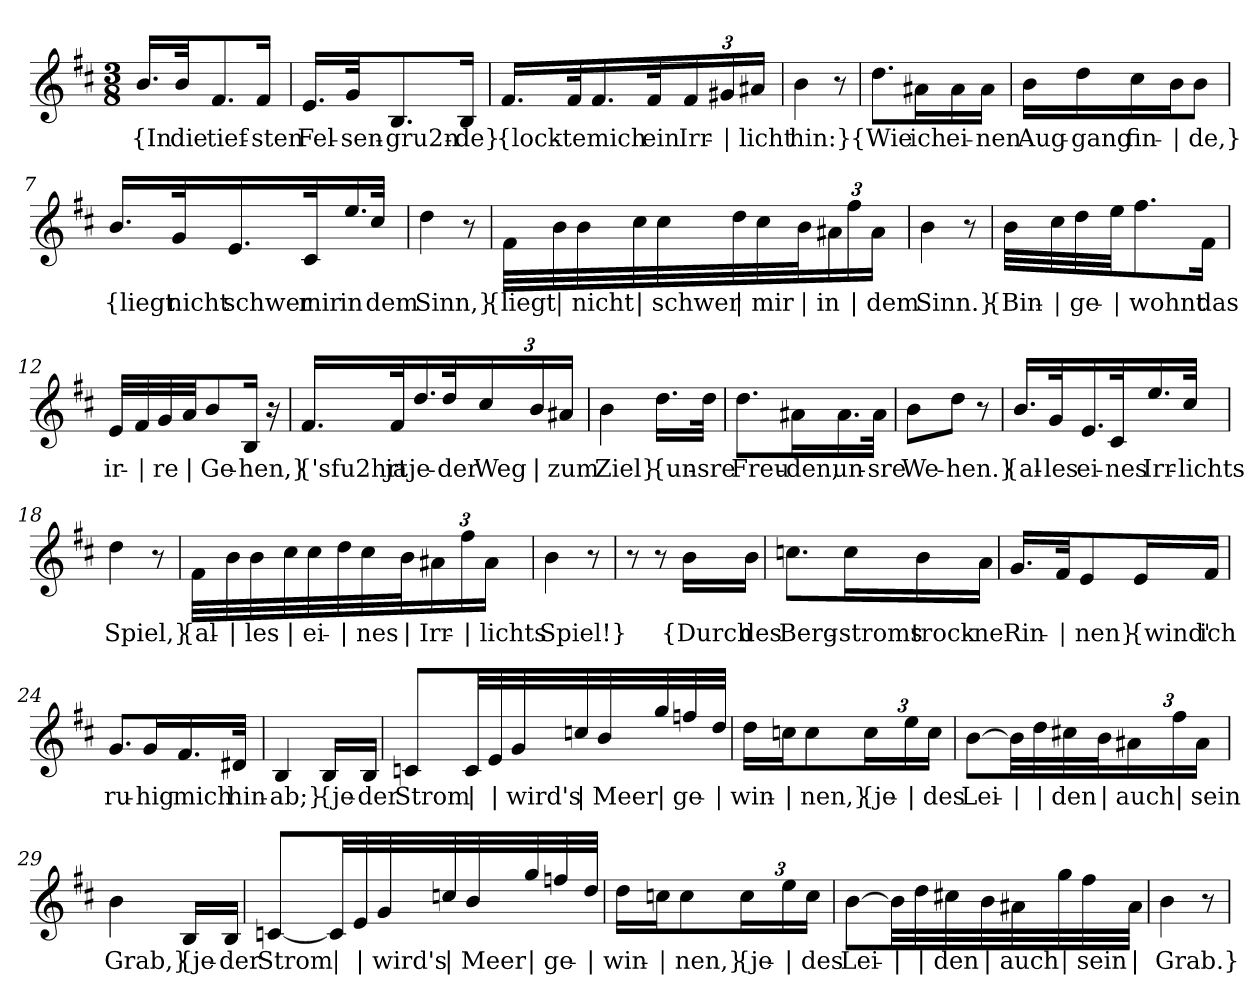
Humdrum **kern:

**kern	**text
*part1	*part1
*staff1	*staff1
*clefG2	*
*k[f#c#]	*
*M3/8	*
=1	=1
!	!LO:LY:b
16.b/LL	{In
!	!LO:LY:b
32b/JK	die
!	!LO:LY:b
8.f#/	tief-
!	!LO:LY:b
16f#/Jk	-sten
=2	=2
!	!LO:LY:b
16.e/LL	Fel-
!	!LO:LY:b
32g/JK	-sen-
!	!LO:LY:b
8.B/	-gru2n-
!	!LO:LY:b
16B/Jk	-de}
=3	=3
!	!LO:LY:b
16.f#/LL	{lock-
!	!LO:LY:b
32f#/K	-te
!	!LO:LY:b
16.f#/	mich
!	!LO:LY:b
32f#/K	ein
*Xbrackettup	*
!	!LO:LY:b
24f#/	Irr-
!	!LO:LY:b
24g#X/	|
!	!LO:LY:b
24a#X/JJ	-licht
=4	=4
!	!LO:LY:b
4b\	hin:}
8r	.
=5	=5
!	!LO:LY:b
8.dd\L	{Wie
!	!LO:LY:b
16a#X\L	ich
!	!LO:LY:b
16a#\	ei-
!	!LO:LY:b
16a#\JJ	-nen
!!LO:LB:g=z
=6	=6
!	!LO:LY:b
16b\LL	Aug-
!	!LO:LY:b
16dd\	-gang
!	!LO:LY:b
16cc#\	fin-
!	!LO:LY:b
16b\J	|
!	!LO:LY:b
8b\J	-de,}
=7	=7
!	!LO:LY:b
16.b/LL	{liegt
!	!LO:LY:b
32g/K	nicht
!	!LO:LY:b
16.e/	schwer
!	!LO:LY:b
32c#/K	mir
!	!LO:LY:b
16.ee/	in
!	!LO:LY:b
32cc#/JJk	dem
=8	=8
!	!LO:LY:b
4dd\	Sinn,}
8r	.
=9	=9
!	!LO:LY:b
32f#\LLL	{liegt
!	!LO:LY:b
32b\	|
!	!LO:LY:b
32b\	nicht
!	!LO:LY:b
32cc#\	|
!	!LO:LY:b
32cc#\	schwer
!	!LO:LY:b
32dd\	|
!	!LO:LY:b
32cc#\	mir
!	!LO:LY:b
32b\J	|
!	!LO:LY:b
24a#X\	in
!	!LO:LY:b
24ff#\	|
!	!LO:LY:b
24a#\JJ	dem
=10	=10
!	!LO:LY:b
4b\	Sinn.}
8r	.
!!LO:LB:g=z
=11	=11
!	!LO:LY:b
32b\LLL	{Bin-
!	!LO:LY:b
32cc#\	|
!	!LO:LY:b
32dd\	-ge-
!	!LO:LY:b
32ee\JJ	|
!	!LO:LY:b
8.ff#\	-wohnt
!	!LO:LY:b
16f#\Jk	das
=12	=12
!	!LO:LY:b
32e/LLL	ir-
!	!LO:LY:b
32f#/	|
!	!LO:LY:b
32g/	-re
!	!LO:LY:b
32a/JJ	|
!	!LO:LY:b
8b/	Ge-
!	!LO:LY:b
16B/Jk	-hen,}
16r	.
=13	=13
!	!LO:LY:b
16.f#/LL	{'sfu2hrt
!	!LO:LY:b
32f#/K	ja
!	!LO:LY:b
16.dd/	je-
!	!LO:LY:b
32dd/K	-der
!	!LO:LY:b
24cc#/	Weg
!	!LO:LY:b
24b/	|
!	!LO:LY:b
24a#X/JJ	zum
=14	=14
!	!LO:LY:b
4b\	Ziel}
!	!LO:LY:b
16.dd\LL	{un-
!	!LO:LY:b
32dd\JJk	-sre
=15	=15
!	!LO:LY:b
8.dd\L	Freu-
!	!LO:LY:b
16a#X\L	-den,
!	!LO:LY:b
16.a#\	un-
!	!LO:LY:b
32a#\JJk	-sre
!!LO:LB:g=z
=16	=16
!	!LO:LY:b
8b\L	We-
!	!LO:LY:b
8dd\J	-hen.}
8r	.
=17	=17
!	!LO:LY:b
16.b/LL	{al-
!	!LO:LY:b
32g/K	-les
!	!LO:LY:b
16.e/	ei-
!	!LO:LY:b
32c#/K	-nes
!	!LO:LY:b
16.ee/	Irr-
!	!LO:LY:b
32cc#/JJk	-lichts
=18	=18
!	!LO:LY:b
4dd\	Spiel,}
8r	.
=19	=19
!	!LO:LY:b
32f#\LLL	{al-
!	!LO:LY:b
32b\	|
!	!LO:LY:b
32b\	-les
!	!LO:LY:b
32cc#\	|
!	!LO:LY:b
32cc#\	ei-
!	!LO:LY:b
32dd\	|
!	!LO:LY:b
32cc#\	-nes
!	!LO:LY:b
32b\J	|
!	!LO:LY:b
24a#X\	Irr-
!	!LO:LY:b
24ff#\	|
!	!LO:LY:b
24a#\JJ	-lichts
=20	=20
!	!LO:LY:b
4b\	Spiel!}
8r	.
=21	=21
8r	.
8r	.
!	!LO:LY:b
16b\LL	{Durch
!	!LO:LY:b
16b\JJ	des
!!LO:LB:g=z
=22	=22
!	!LO:LY:b
8.ccn\L	Berg-
!	!LO:LY:b
16cc\L	-stroms
!	!LO:LY:b
16b\	trock-
!	!LO:LY:b
16a\JJ	-ne
=23	=23
!	!LO:LY:b
16.g/LL	Rin-
!	!LO:LY:b
32f#/JK	|
!	!LO:LY:b
8e/	-nen}
!	!LO:LY:b
16e/L	{wind'
!	!LO:LY:b
16f#/JJ	ich
=24	=24
!	!LO:LY:b
8.g/L	ru-
!	!LO:LY:b
16g/L	-hig
!	!LO:LY:b
16.f#/	mich
!	!LO:LY:b
32d#X/JJk	hin-
=25	=25
!	!LO:LY:b
4B/	-ab;}
!	!LO:LY:b
16B/LL	{je-
!	!LO:LY:b
16B/JJ	-der
!!LO:LB:g=z
=26	=26
!	!LO:LY:b
8cn/L	Strom
!	!LO:LY:b
32c/LL	|
!	!LO:LY:b
32e/	|
!	!LO:LY:b
32g/	wird's
!	!LO:LY:b
32ccn/	|
!	!LO:LY:b
32b/	Meer
!	!LO:LY:b
32gg/	|
!	!LO:LY:b
32ffn/	ge-
!	!LO:LY:b
32dd/JJJ	|
=27	=27
!	!LO:LY:b
16dd\LL	-win-
!	!LO:LY:b
16ccn\J	|
!	!LO:LY:b
8cc\	-nen,}
!	!LO:LY:b
24cc\L	{je-
!	!LO:LY:b
24ee\	|
!	!LO:LY:b
24cc\JJ	-des
=28	=28
!	!LO:LY:b
[8b\L	Lei-
!	!LO:LY:b
32b\LL]	|
!	!LO:LY:b
32dd\	|
!	!LO:LY:b
32cc#X\	-den
!	!LO:LY:b
32b\J	|
!	!LO:LY:b
24a#X\	auch
!	!LO:LY:b
24ff#\	|
!	!LO:LY:b
24a#\JJ	sein
=29	=29
!	!LO:LY:b
4b\	Grab,}
!	!LO:LY:b
16B/LL	{je-
!	!LO:LY:b
16B/JJ	-der
!!LO:LB:g=z
=30	=30
!	!LO:LY:b
[8cn/L	Strom
!	!LO:LY:b
32c/LL]	|
!	!LO:LY:b
32e/	|
!	!LO:LY:b
32g/	wird's
!	!LO:LY:b
32ccn/	|
!	!LO:LY:b
32b/	Meer
!	!LO:LY:b
32gg/	|
!	!LO:LY:b
32ffn/	ge-
!	!LO:LY:b
32dd/JJJ	|
=31	=31
!	!LO:LY:b
16dd\LL	-win-
!	!LO:LY:b
16ccn\J	|
!	!LO:LY:b
8cc\	-nen,}
!	!LO:LY:b
24cc\L	{je-
!	!LO:LY:b
24ee\	|
!	!LO:LY:b
24cc\JJ	-des
=32	=32
!	!LO:LY:b
[8b\L	Lei-
!	!LO:LY:b
32b\LL]	|
!	!LO:LY:b
32dd\	|
!	!LO:LY:b
32cc#X\	-den
!	!LO:LY:b
32b\	|
!	!LO:LY:b
32a#X\	auch
!	!LO:LY:b
32gg\	|
!	!LO:LY:b
32ff#\	sein
!	!LO:LY:b
32a#\JJJ	|
=33	=33
!	!LO:LY:b
4b\	Grab.}
8r	.
=	=
*-	*-
